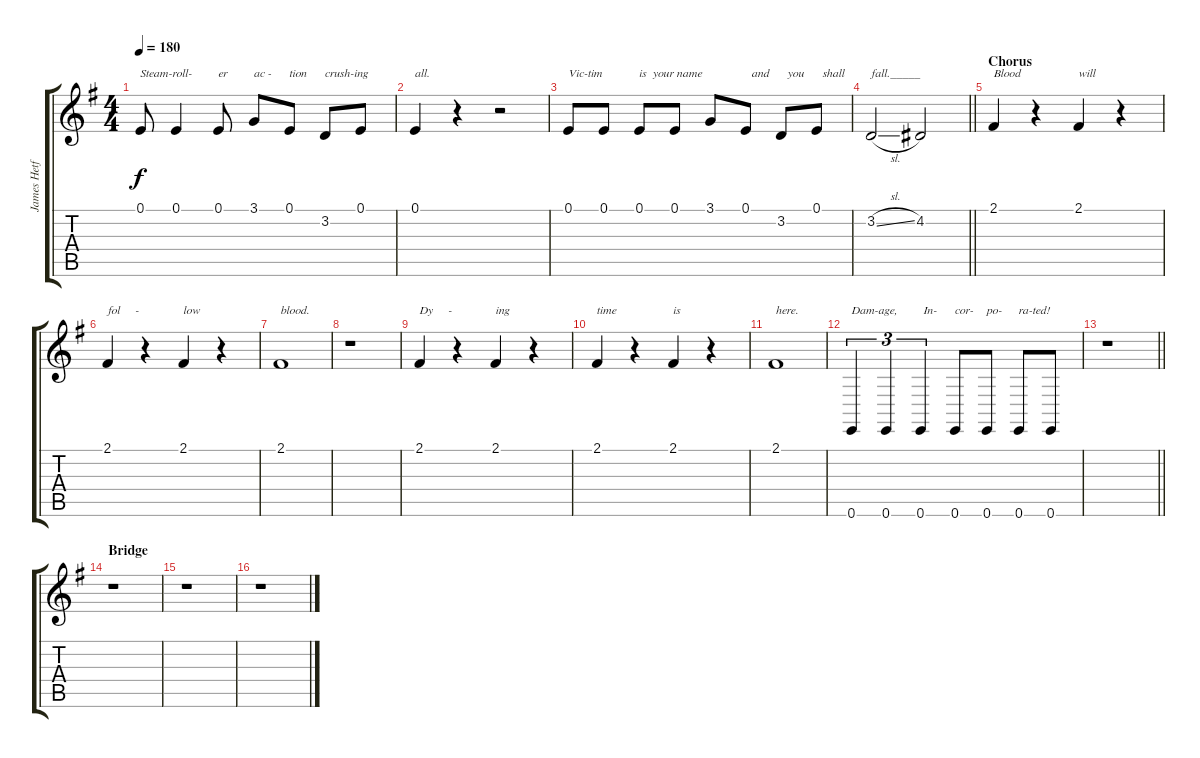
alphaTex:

\track ("James Hetfield (vocals)" "James Hetf") {instrument baritonesax}
\staff {score tabs}
\tuning (E4 B3 G3 D3 A2 E2) {hide}
\ts (4 4)
\tempo 180
\clef g2
\ks eminor
0.1.8{txt "Steam-roll-" dy f} 0.1.4 0.1.8{txt "er"} 3.1.8{txt "ac -"} 0.1.8{txt "tion"} 3.2.8{txt "crush-ing"} 0.1.8 |
0.1.4{txt "all."} r.4 r.2 |
0.1.8{txt "Vic-tim"} 0.1.8 0.1.8{txt "is  your name"} 0.1.8 3.1.8 0.1.8{txt "  and"} 3.2.8{txt "  you"} 0.1.8{txt "  shall"} |
\barLineRight lightlight
3.2{sl}.2{txt "fall._____"} 4.2.2 |
\section ("" "Chorus")
2.1.4{txt "Blood"} r.4 2.1.4{txt "will"} r.4 |
2.1.4{txt "fol     -"} r.4 2.1.4{txt "low"} r.4 |
2.1.1{txt "blood."} |
r.1 |
2.1.4{txt "Dy     -"} r.4 2.1.4{txt "ing"} r.4 |
2.1.4{txt "time"} r.4 2.1.4{txt "is"} r.4 |
2.1.1{txt "here."} |
0.6.4{tu (3 2) txt "Dam-age,"} 0.6.4{tu (3 2)} 0.6.4{tu (3 2) txt " In-"} 0.6.8{txt "cor-"} 0.6.8{txt "po-"} 0.6.8{txt "ra-ted!"} 0.6.8 |
\barLineRight lightlight
r.1 |
\section ("" "Bridge")
r.1 |
r.1 |
r.1
